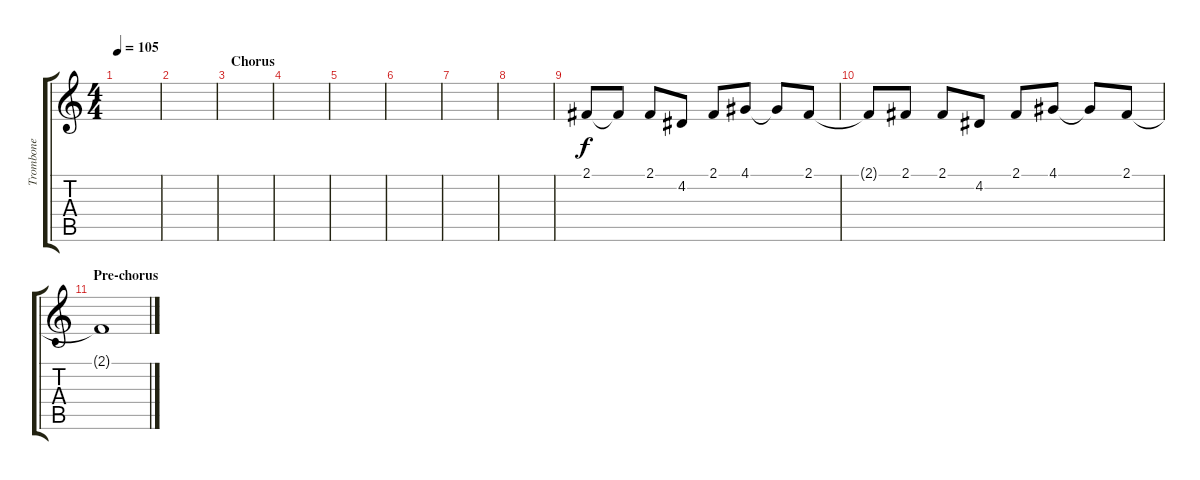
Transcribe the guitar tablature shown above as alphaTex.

\track ("Trombone" "Trombone") {instrument trumpet}
\staff {score tabs}
\tuning (E4 B3 G3 D3 A2 E2) {hide}
\ts (4 4)
\tempo 105
\clef g2
\ks c
|
|
\section ("" "Chorus")
|
|
|
|
|
|
2.1.8 2.1{t}.8 2.1.8 4.2.8 2.1.8 4.1.8 4.1{t}.8 2.1.8 |
2.1{t}.8 2.1.8 2.1.8 4.2.8 2.1.8 4.1.8 4.1{t}.8 2.1.8 |
\section ("" "Pre-chorus")
2.1{t}.1
